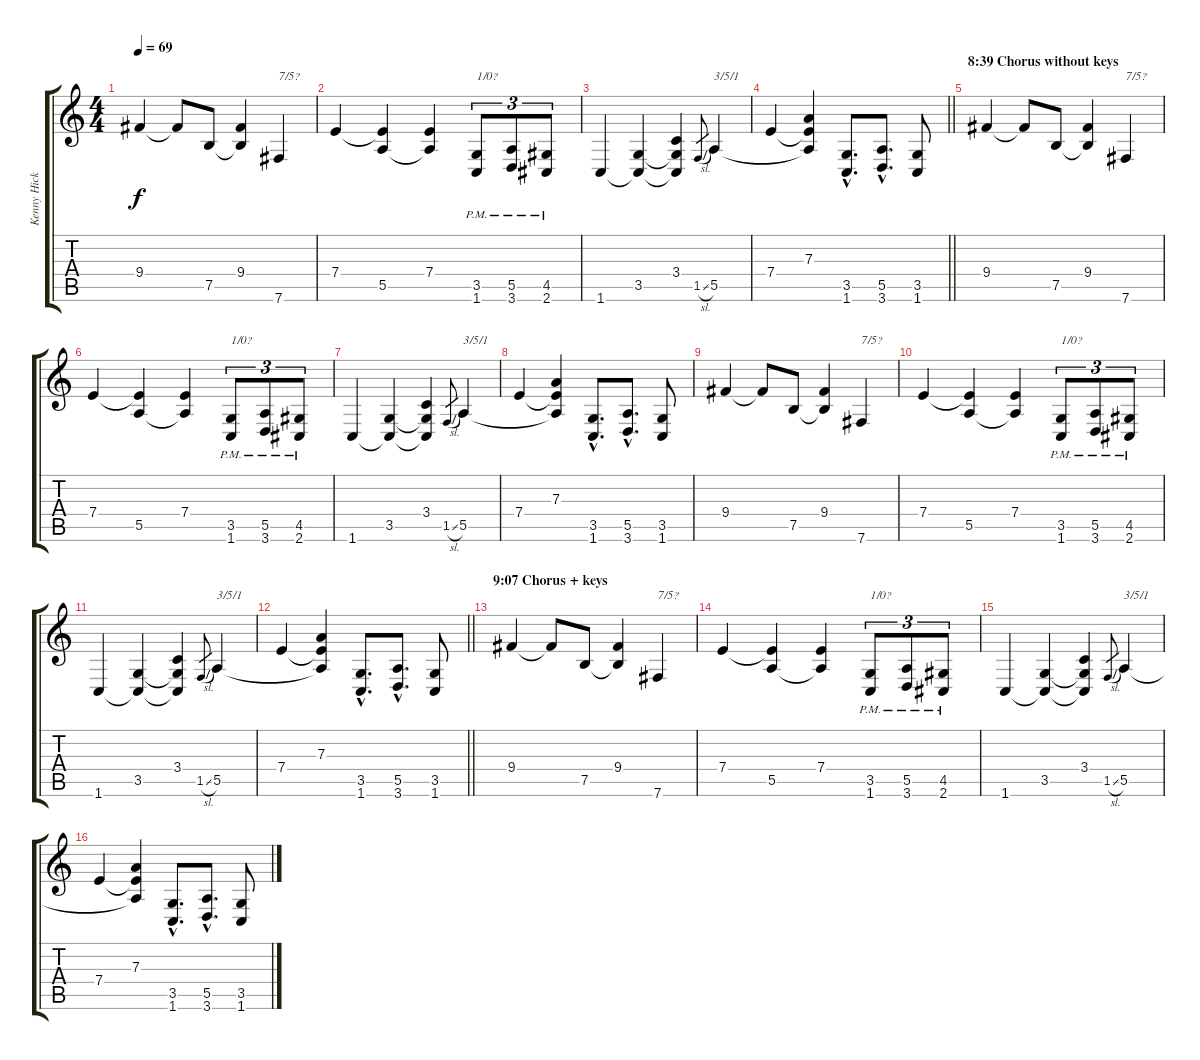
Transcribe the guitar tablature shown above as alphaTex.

\track ("Kenny Hickey (Guitar)" "Kenny Hick") {instrument distortionguitar}
\staff {score tabs}
\tuning (B3 Gb3 D3 A2 E2 B1) {hide}
\ts (4 4)
\tempo 69
\clef g2
\ks c
9.4.4{dy f} 9.4{t}.8 7.5.8 (9.4 7.5{t}).4 7.6.4{txt "7/5?"} |
7.4.4 (7.4{t} 5.5).4 (7.4 5.5{t}).4 (3.5{pm} 1.6{pm}).8{tu (3 2) txt "1/0?"} (5.5{pm} 3.6{pm}).8{tu (3 2)} (4.5{pm} 2.6{pm}).8{tu (3 2)} |
1.6.4 (3.5 1.6{t}).4 (3.4 3.5{t} 1.6{t}).4 1.5{sl}.8{gr} 5.5.4{txt "3/5/1"} |
\barLineRight lightlight
7.4.4 (7.3 7.4{t} 5.5{t}).4 (3.5{hac} 1.6{hac}).8{d} (5.5{hac} 3.6{hac}).8{d} (3.5 1.6).8 |
\section ("" "8:39 Chorus without keys")
9.4.4 9.4{t}.8 7.5.8 (9.4 7.5{t}).4 7.6.4{txt "7/5?"} |
7.4.4 (7.4{t} 5.5).4 (7.4 5.5{t}).4 (3.5{pm} 1.6{pm}).8{tu (3 2) txt "1/0?"} (5.5{pm} 3.6{pm}).8{tu (3 2)} (4.5{pm} 2.6{pm}).8{tu (3 2)} |
1.6.4 (3.5 1.6{t}).4 (3.4 3.5{t} 1.6{t}).4 1.5{sl}.8{gr} 5.5.4{txt "3/5/1"} |
7.4.4 (7.3 7.4{t} 5.5{t}).4 (3.5{hac} 1.6{hac}).8{d} (5.5{hac} 3.6{hac}).8{d} (3.5 1.6).8 |
9.4.4 9.4{t}.8 7.5.8 (9.4 7.5{t}).4 7.6.4{txt "7/5?"} |
7.4.4 (7.4{t} 5.5).4 (7.4 5.5{t}).4 (3.5{pm} 1.6{pm}).8{tu (3 2) txt "1/0?"} (5.5{pm} 3.6{pm}).8{tu (3 2)} (4.5{pm} 2.6{pm}).8{tu (3 2)} |
1.6.4 (3.5 1.6{t}).4 (3.4 3.5{t} 1.6{t}).4 1.5{sl}.8{gr} 5.5.4{txt "3/5/1"} |
\barLineRight lightlight
7.4.4 (7.3 7.4{t} 5.5{t}).4 (3.5{hac} 1.6{hac}).8{d} (5.5{hac} 3.6{hac}).8{d} (3.5 1.6).8 |
\section ("" "9:07 Chorus + keys")
9.4.4 9.4{t}.8 7.5.8 (9.4 7.5{t}).4 7.6.4{txt "7/5?"} |
7.4.4 (7.4{t} 5.5).4 (7.4 5.5{t}).4 (3.5{pm} 1.6{pm}).8{tu (3 2) txt "1/0?"} (5.5{pm} 3.6{pm}).8{tu (3 2)} (4.5{pm} 2.6{pm}).8{tu (3 2)} |
1.6.4 (3.5 1.6{t}).4 (3.4 3.5{t} 1.6{t}).4 1.5{sl}.8{gr} 5.5.4{txt "3/5/1"} |
7.4.4 (7.3 7.4{t} 5.5{t}).4 (3.5{hac} 1.6{hac}).8{d} (5.5{hac} 3.6{hac}).8{d} (3.5 1.6).8
